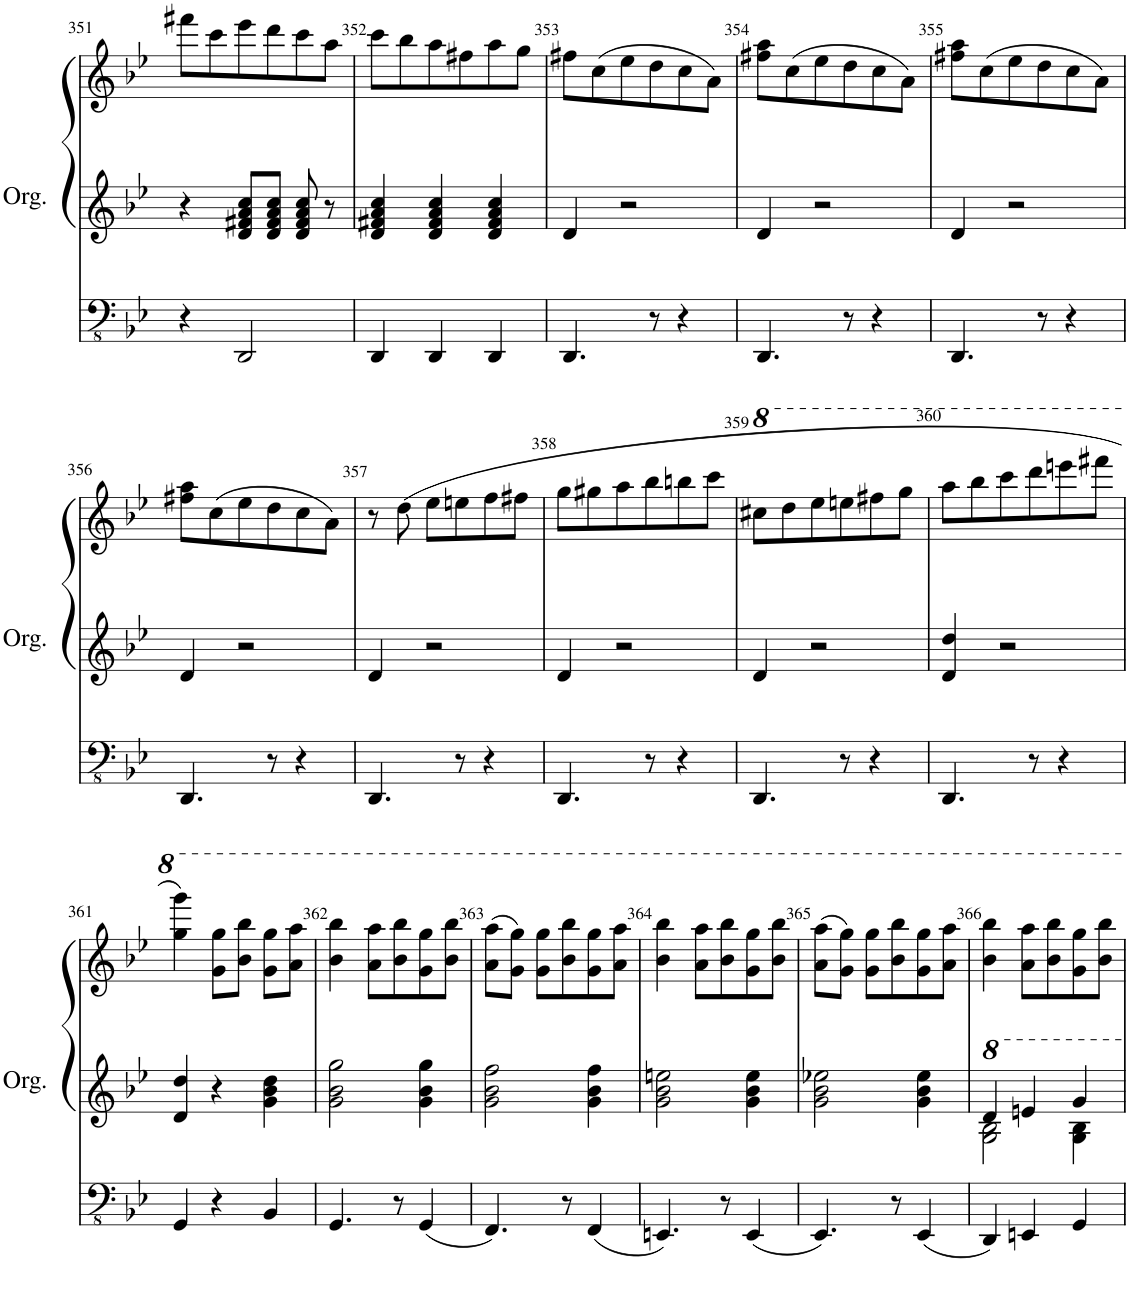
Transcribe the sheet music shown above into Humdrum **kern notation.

**kern	**kern	**kern
*part1	*part1	*part1
*staff3	*staff2	*staff1
*I"Orgue à tuyaux	*	*
*I'Org.	*	*
!!LO:PB:g=z
*clefFv4	*clefG2	*clefG2
*k[b-e-]	*k[b-e-]	*k[b-e-]
*M3/4	*M3/4	*M3/4
=351	=351	=351
4r	4r	8fff#X\L
.	.	8ccc\
2DDD/	8d/ 8f#X/ 8a/ 8cc/L	8eee-\
.	8d/ 8f#/ 8a/ 8cc/J	8ddd\
.	8d/ 8f#/ 8a/ 8cc/	8ccc\
.	8r	8aa\J
=352	=352	=352
4DDD/	4d/ 4f#X/ 4a/ 4cc/	8ccc\L
.	.	8bb-\
4DDD/	4d/ 4f#/ 4a/ 4cc/	8aa\
.	.	8ff#X\
4DDD/	4d/ 4f#/ 4a/ 4cc/	8aa\
.	.	8gg\J
=353	=353	=353
4.DDD/	4d/	8ff#X\L
.	.	(8cc\
.	2r	8ee-\
8r	.	8dd\
4r	.	8cc\
.	.	8a\J)
=354	=354	=354
4.DDD/	4d/	8ff#X\ 8aa\L
.	.	(8cc\
.	2r	8ee-\
8r	.	8dd\
4r	.	8cc\
.	.	8a\J)
=355	=355	=355
4.DDD/	4d/	8ff#X\ 8aa\L
.	.	(8cc\
.	2r	8ee-\
8r	.	8dd\
4r	.	8cc\
.	.	8a\J)
!!LO:LB:g=z
=356	=356	=356
4.DDD/	4d/	8ff#X\ 8aa\L
.	.	(8cc\
.	2r	8ee-\
8r	.	8dd\
4r	.	8cc\
.	.	8a\J)
=357	=357	=357
4.DDD/	4d/	8r
.	.	(8dd\
.	2r	8ee-\L
8r	.	8een\
4r	.	8ff\
.	.	8ff#X\J
=358	=358	=358
4.DDD/	4d/	8gg\L
.	.	8gg#X\
.	2r	8aa\
8r	.	8bb-\
4r	.	8bbn\
.	.	8ccc\J
=359	=359	=359
4.DDD/	4d/	8ccc#X\L
.	.	8ddd\
.	2r	8eee-\
8r	.	8eeen\
4r	.	8fff#X\
.	.	8ggg\J
=360	=360	=360
4.DDD/	4d/ 4dd/	8aaa\L
.	.	8bbb-\
.	2r	8cccc\
8r	.	8dddd\
4r	.	8eeeen\
.	.	8ffff#X\J
!!LO:LB:g=z
=361	=361	=361
4GGG/	4d/ 4dd/	4ggg\ 4gggg\)
4r	4r	8gg\ 8ggg\L
.	.	8bb-\ 8bbb-\J
4BBB-/	4g\ 4b-\ 4dd\	8gg\ 8ggg\L
.	.	8aa\ 8aaa\J
=362	=362	=362
4.GGG/	2g\ 2b-\ 2gg\	4bb-\ 4bbb-\
.	.	8aa\ 8aaa\L
8r	.	8bb-\ 8bbb-\
4GGG/	4g\ 4b-\ 4gg\	8gg\ 8ggg\
.	.	8bb-\ 8bbb-\J
=363	=363	=363
4.FFF/	2g\ 2b-\ 2ff\	(8aa\ 8aaa\L
.	.	8gg\ 8ggg\J)
.	.	8gg\ 8ggg\L
8r	.	8bb-\ 8bbb-\
4FFF/	4g\ 4b-\ 4ff\	8gg\ 8ggg\
.	.	8aa\ 8aaa\J
=364	=364	=364
4.EEEn/	2g\ 2b-\ 2een\	4bb-\ 4bbb-\
.	.	8aa\ 8aaa\L
8r	.	8bb-\ 8bbb-\
4EEE/	4g\ 4b-\ 4ee\	8gg\ 8ggg\
.	.	8bb-\ 8bbb-\J
=365	=365	=365
4.EEE-/	2g\ 2b-\ 2ee-X\	(8aa\ 8aaa\L
.	.	8gg\ 8ggg\J)
.	.	8gg\ 8ggg\L
8r	.	8bb-\ 8bbb-\
4EEE-/	4g\ 4b-\ 4ee-\	8gg\ 8ggg\
.	.	8aa\ 8aaa\J
=366	=366	=366
*	*^	*
4DDD/	4dd/	2g\ 2b-\	4bb-\ 4bbb-\
4EEEn/	4een/	.	8aa\ 8aaa\L
.	.	.	8bb-\ 8bbb-\
4GGG/	4gg/	4g\ 4b-\	8gg\ 8ggg\
.	.	.	8bb-\ 8bbb-\J
*	*v	*v	*
=	=	=
*-	*-	*-
